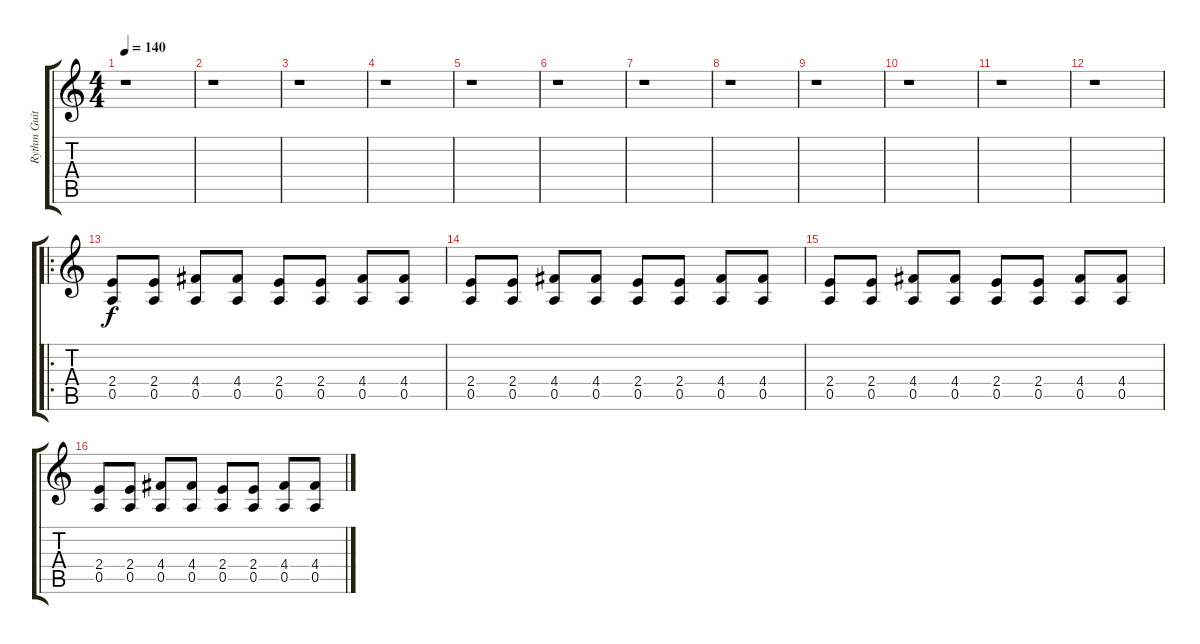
\track ("Rythm Guitar 3" "Rythm Guit") {instrument acousticguitarsteel}
\staff {score tabs}
\tuning (E4 B3 G3 D3 A2 E2) {hide}
\ts (4 4)
\tempo 140
\clef g2
\ks c
r.1{dy f instrument acousticguitarsteel} |
r.1 |
r.1 |
r.1 |
r.1 |
r.1 |
r.1 |
r.1 |
r.1 |
r.1 |
r.1 |
r.1 |
\ro
(2.4 0.5).8 (2.4 0.5).8 (4.4 0.5).8 (4.4 0.5).8 (2.4 0.5).8 (2.4 0.5).8 (4.4 0.5).8 (4.4 0.5).8 |
(2.4 0.5).8 (2.4 0.5).8 (4.4 0.5).8 (4.4 0.5).8 (2.4 0.5).8 (2.4 0.5).8 (4.4 0.5).8 (4.4 0.5).8 |
(2.4 0.5).8 (2.4 0.5).8 (4.4 0.5).8 (4.4 0.5).8 (2.4 0.5).8 (2.4 0.5).8 (4.4 0.5).8 (4.4 0.5).8 |
(2.4 0.5).8 (2.4 0.5).8 (4.4 0.5).8 (4.4 0.5).8 (2.4 0.5).8 (2.4 0.5).8 (4.4 0.5).8 (4.4 0.5).8
